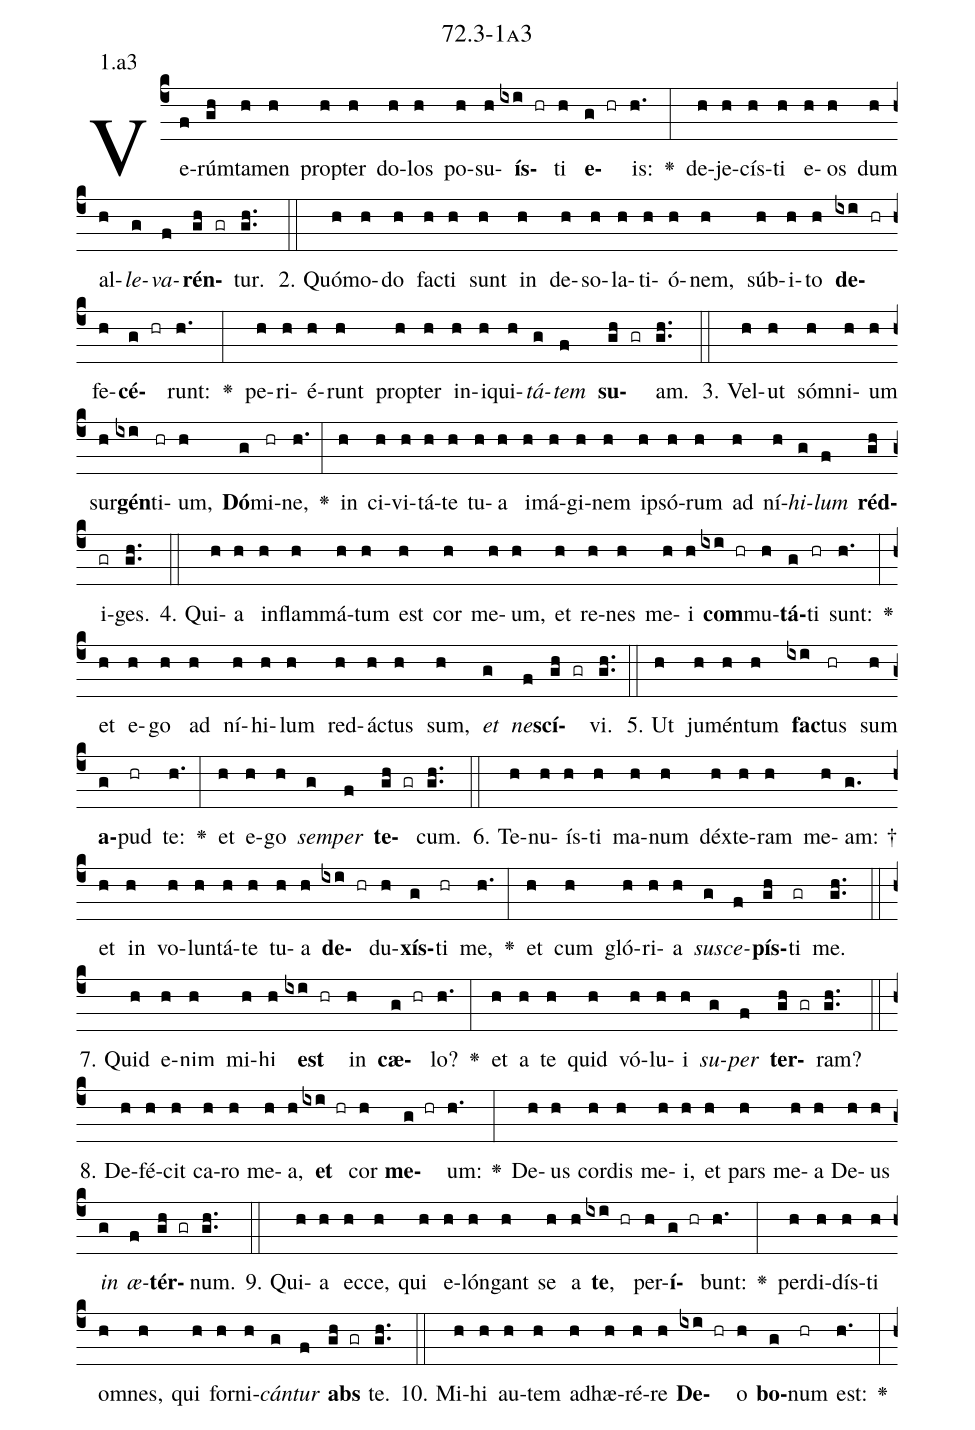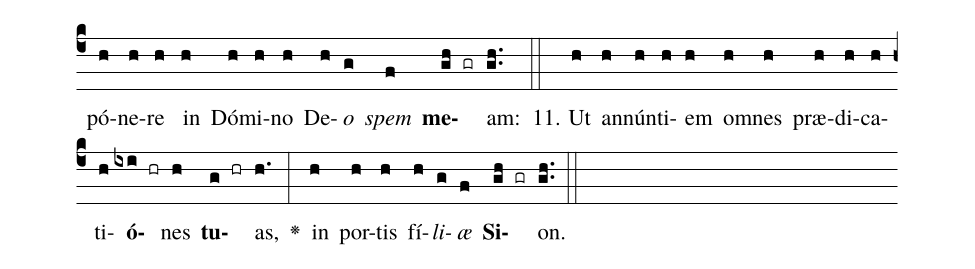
name: 72.3-1a3;
annotation: 1.a3;
%%
(c4)Ve(f)rúm(gh)ta(h)men(h) prop(h)ter(h) do(h)los(h) po(h)su(h)<b>ís</b>(ixi hr)ti(h) <b>e</b>(g hr)is:(h.) <v>\greheightstar</v>(:) de(h)je(h)cís(h)ti(h) e(h)os(h) dum(h) al(h)<i>le</i>(g)<i>va</i>(f)<b>rén</b>(gh gr)tur.(gh..) (::)
2. Quó(h)mo(h)do(h) fac(h)ti(h) sunt(h) in(h) de(h)so(h)la(h)ti(h)ó(h)nem,(h) súb(h)i(h)to(h) <b>de</b>(ixi hr)fe(h)<b>cé</b>(g hr)runt:(h.) <v>\greheightstar</v>(:) pe(h)ri(h)é(h)runt(h) prop(h)ter(h) in(h)i(h)qui(h)<i>tá</i>(g)<i>tem</i>(f) <b>su</b>(gh gr)am.(gh..) (::)
3. Vel(h)ut(h) sóm(h)ni(h)um(h) sur(h)<b>gén</b>(ixi)ti(hr)um,(h) <b>Dó</b>(g)mi(hr)ne,(h.) <v>\greheightstar</v>(:) in(h) ci(h)vi(h)tá(h)te(h) tu(h)a(h) i(h)má(h)gi(h)nem(h) ip(h)só(h)rum(h) ad(h) ní(h)<i>hi</i>(g)<i>lum</i>(f) <b>réd</b>(gh)i(gr)ges.(gh..) (::)
4. Qui(h)a(h) in(h)flam(h)má(h)tum(h) est(h) cor(h) me(h)um,(h) et(h) re(h)nes(h) me(h)i(h) <b>com</b>(ixi hr)mu(h)<b>tá</b>(g)ti(hr) sunt:(h.) <v>\greheightstar</v>(:) et(h) e(h)go(h) ad(h) ní(h)hi(h)lum(h) red(h)ác(h)tus(h) sum,(h) <i>et</i>(g) <i>ne</i>(f)<b>scí</b>(gh gr)vi.(gh..) (::)
5. Ut(h) ju(h)mén(h)tum(h) <b>fac</b>(ixi)tus(hr) sum(h) <b>a</b>(g)pud(hr) te:(h.) <v>\greheightstar</v>(:) et(h) e(h)go(h) <i>sem</i>(g)<i>per</i>(f) <b>te</b>(gh gr)cum.(gh..) (::)
6. Te(h)nu(h)ís(h)ti(h) ma(h)num(h) déx(h)te(h)ram(h) me(h)am: †(g.) et(h) in(h) vo(h)lun(h)tá(h)te(h) tu(h)a(h) <b>de</b>(ixi hr)du(h)<b>xís</b>(g)ti(hr) me,(h.) <v>\greheightstar</v>(:) et(h) cum(h) gló(h)ri(h)a(h) <i>su</i>(g)<i>sce</i>(f)<b>pís</b>(gh)ti(gr) me.(gh..) (::)
7. Quid(h) e(h)nim(h) mi(h)hi(h) <b>est</b>(ixi hr) in(h) <b>cæ</b>(g hr)lo?(h.) <v>\greheightstar</v>(:) et(h) a(h) te(h) quid(h) vó(h)lu(h)i(h) <i>su</i>(g)<i>per</i>(f) <b>ter</b>(gh gr)ram?(gh..) (::)
8. De(h)fé(h)cit(h) ca(h)ro(h) me(h)a,(h) <b>et</b>(ixi hr) cor(h) <b>me</b>(g hr)um:(h.) <v>\greheightstar</v>(:) De(h)us(h) cor(h)dis(h) me(h)i,(h) et(h) pars(h) me(h)a(h) De(h)us(h) <i>in</i>(g) <i>æ</i>(f)<b>tér</b>(gh gr)num.(gh..) (::)
9. Qui(h)a(h) ec(h)ce,(h) qui(h) e(h)lón(h)gant(h) se(h) a(h) <b>te</b>,(ixi hr) per(h)<b>í</b>(g hr)bunt:(h.) <v>\greheightstar</v>(:) per(h)di(h)dís(h)ti(h) om(h)nes,(h) qui(h) for(h)ni(h)<i>cán</i>(g)<i>tur</i>(f) <b>abs</b>(gh gr) te.(gh..) (::)
10. Mi(h)hi(h) au(h)tem(h) ad(h)hæ(h)ré(h)re(h) <b>De</b>(ixi hr)o(h) <b>bo</b>(g)num(hr) est:(h.) <v>\greheightstar</v>(:) pó(h)ne(h)re(h) in(h) Dó(h)mi(h)no(h) De(h)<i>o</i>(g) <i>spem</i>(f) <b>me</b>(gh gr)am:(gh..) (::)
11. Ut(h) an(h)nún(h)ti(h)em(h) om(h)nes(h) præ(h)di(h)ca(h)ti(h)<b>ó</b>(ixi hr)nes(h) <b>tu</b>(g hr)as,(h.) <v>\greheightstar</v>(:) in(h) por(h)tis(h) fí(h)<i>li</i>(g)<i>æ</i>(f) <b>Si</b>(gh gr)on.(gh..) (::)
